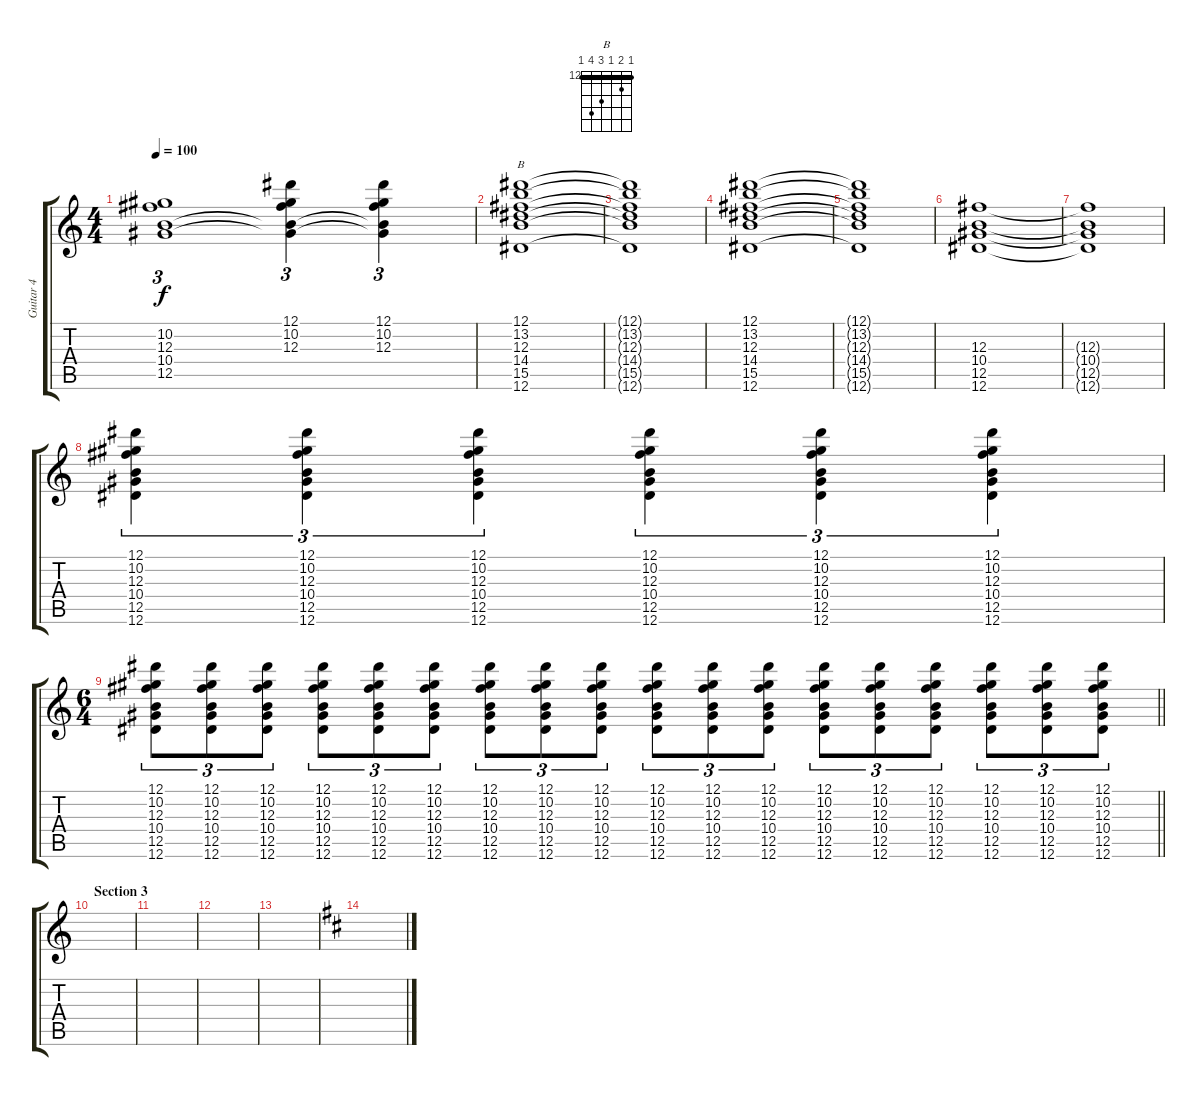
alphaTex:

\track ("Guitar 4" "Guitar 4") {instrument distortionguitar}
\staff {score tabs}
\tuning (Eb4 Bb3 Gb3 Db3 Ab2 Eb2) {hide}
\chord ("B" 12 13 12 14 15 12) {firstfret 12 barre 12}
\ts (4 4)
\tempo 100
\clef g2
\ks c
(10.2{t} 12.3{t} 10.4{t} 12.5{t}).1{tu (3 2) dy f} (12.1 10.2 12.3 10.4{t} 12.5{t}).4{tu (3 2)} (12.1 10.2 12.3 10.4{t} 12.5{t}).4{tu (3 2)} |
(12.1 13.2 12.3 14.4 15.5 12.6).1{ch "B"} |
(12.1{t} 13.2{t} 12.3{t} 14.4{t} 15.5{t} 12.6{t}).1 |
(12.1 13.2 12.3 14.4 15.5 12.6).1 |
(12.1{t} 13.2{t} 12.3{t} 14.4{t} 15.5{t} 12.6{t}).1 |
(12.3 10.4 12.5 12.6).1 |
(12.3{t} 10.4{t} 12.5{t} 12.6{t}).1 |
(12.1 10.2 12.3 10.4 12.5 12.6).4{tu (3 2)} (12.1 10.2 12.3 10.4 12.5 12.6).4{tu (3 2)} (12.1 10.2 12.3 10.4 12.5 12.6).4{tu (3 2)} (12.1 10.2 12.3 10.4 12.5 12.6).4{tu (3 2)} (12.1 10.2 12.3 10.4 12.5 12.6).4{tu (3 2)} (12.1 10.2 12.3 10.4 12.5 12.6).4{tu (3 2)} |
\ts (6 4)
\barLineRight lightlight
(12.1 10.2 12.3 10.4 12.5 12.6).8{tu (3 2)} (12.1 10.2 12.3 10.4 12.5 12.6).8{tu (3 2)} (12.1 10.2 12.3 10.4 12.5 12.6).8{tu (3 2)} (12.1 10.2 12.3 10.4 12.5 12.6).8{tu (3 2)} (12.1 10.2 12.3 10.4 12.5 12.6).8{tu (3 2)} (12.1 10.2 12.3 10.4 12.5 12.6).8{tu (3 2)} (12.1 10.2 12.3 10.4 12.5 12.6).8{tu (3 2)} (12.1 10.2 12.3 10.4 12.5 12.6).8{tu (3 2)} (12.1 10.2 12.3 10.4 12.5 12.6).8{tu (3 2)} (12.1 10.2 12.3 10.4 12.5 12.6).8{tu (3 2)} (12.1 10.2 12.3 10.4 12.5 12.6).8{tu (3 2)} (12.1 10.2 12.3 10.4 12.5 12.6).8{tu (3 2)} (12.1 10.2 12.3 10.4 12.5 12.6).8{tu (3 2)} (12.1 10.2 12.3 10.4 12.5 12.6).8{tu (3 2)} (12.1 10.2 12.3 10.4 12.5 12.6).8{tu (3 2)} (12.1 10.2 12.3 10.4 12.5 12.6).8{tu (3 2)} (12.1 10.2 12.3 10.4 12.5 12.6).8{tu (3 2)} (12.1 10.2 12.3 10.4 12.5 12.6).8{tu (3 2)} |
\section ("" "Section 3")
|
|
|
|
\ks d
